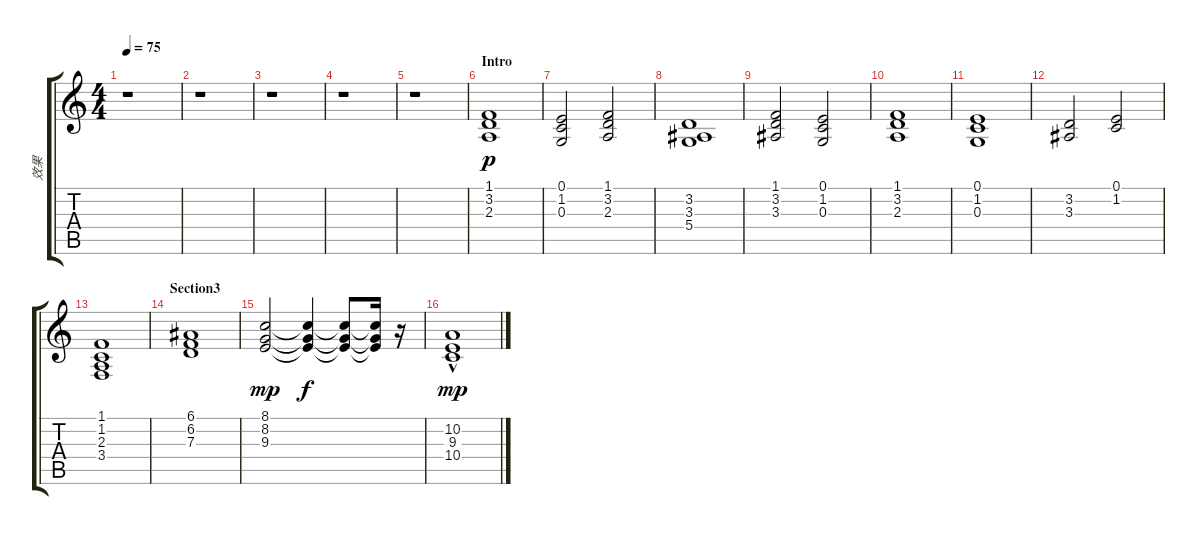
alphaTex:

\track ("效果" "效果") {instrument pad2warm}
\staff {score tabs}
\tuning (E4 B3 G3 D3 A2 E2) {hide}
\ts (4 4)
\tempo 75
\clef g2
\ks c
r.1{dy p} |
r.1 |
r.1 |
r.1 |
r.1 |
\section ("" "Intro")
(1.1 3.2 2.3).1 |
(0.1 1.2 0.3).2 (1.1 3.2 2.3).2 |
(3.2 3.3 5.4).1 |
(1.1 3.2 3.3).2 (0.1 1.2 0.3).2 |
(1.1 3.2 2.3).1 |
(0.1 1.2 0.3).1 |
(3.2 3.3).2 (0.1 1.2).2 |
(1.1 1.2 2.3 3.4).1 |
\section ("" "Section3")
(6.1 6.2 7.3).1 |
(8.1 8.2 9.3).2{dy mp} (8.1{t} 8.2{t} 9.3{t}).4{dy f} (8.1{t} 8.2{t} 9.3{t}).8 (8.1{t} 8.2{t} 9.3{t}).16 r.16 |
(10.2 9.3{hac} 10.4{hac}).1{dy mp}
